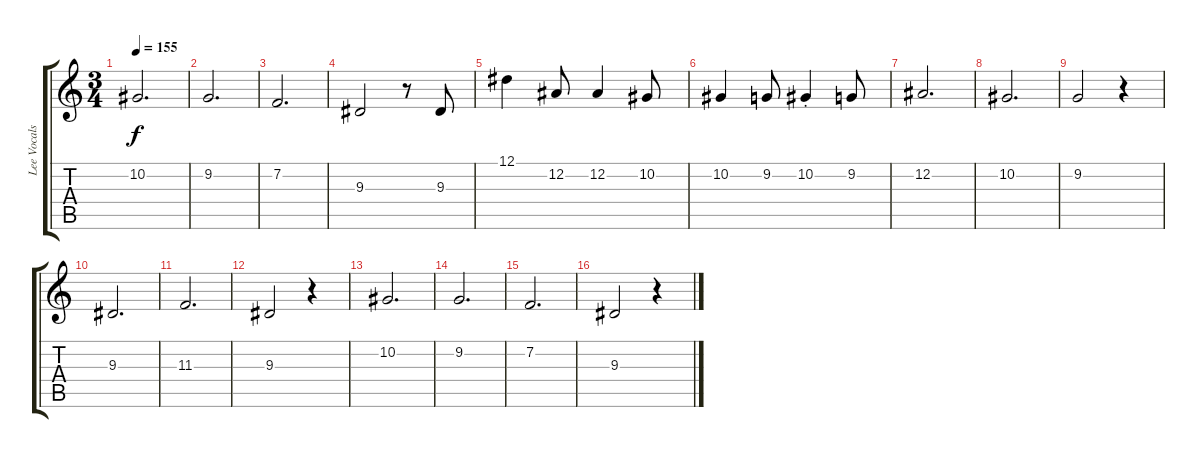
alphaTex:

\track ("Lee Vocals" "Lee Vocals") {instrument oboe}
\staff {score tabs}
\tuning (Eb4 Bb3 Gb3 Db3 Ab2 Eb2) {hide}
\ts (3 4)
\tempo 155
\clef g2
\ks c
10.2.2{d dy f} |
9.2.2{d} |
7.2.2{d} |
9.3.2 r.8 9.3.8 |
12.1.4 12.2.8 12.2.4 10.2.8 |
10.2.4 9.2.8 10.2{st}.4 9.2.8 |
12.2.2{d} |
10.2.2{d} |
9.2.2 r.4 |
9.3.2{d} |
11.3.2{d} |
9.3.2 r.4 |
10.2.2{d} |
9.2.2{d} |
7.2.2{d} |
9.3.2 r.4
